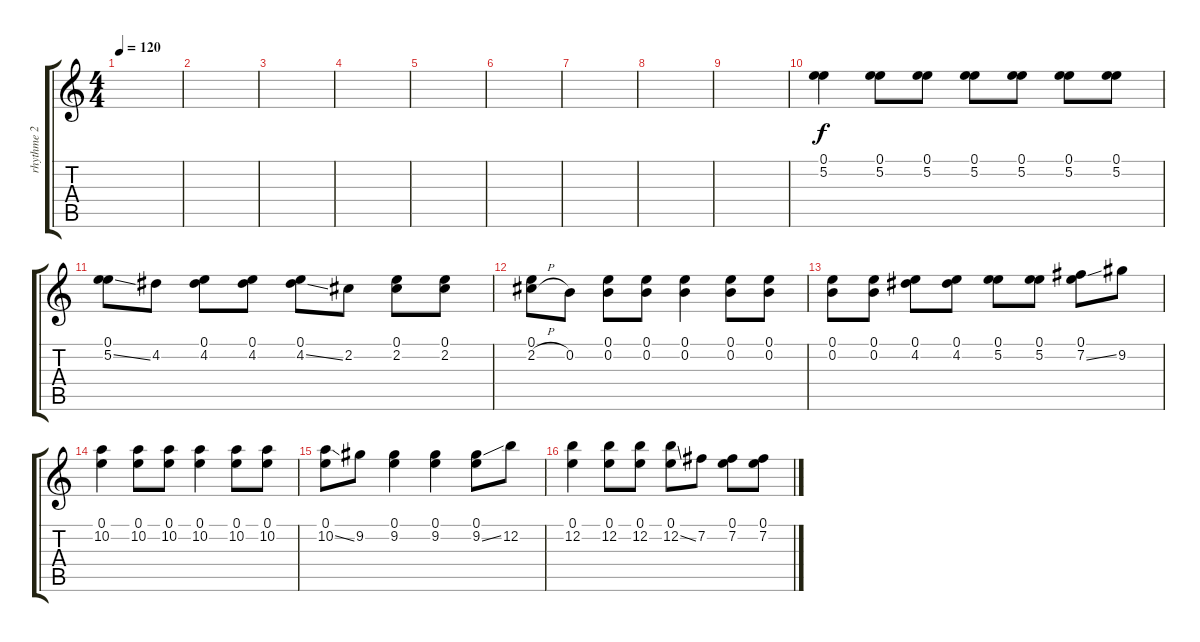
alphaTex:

\track ("rhythme 2" "rhythme 2") {instrument distortionguitar}
\staff {score tabs}
\tuning (E4 B3 G3 D3 A2 E2) {hide}
\ts (4 4)
\tempo 120
\clef g2
\ks c
|
|
|
|
|
|
|
|
|
(0.1 5.2).4 (0.1 5.2).8 (0.1 5.2).8 (0.1 5.2).8 (0.1 5.2).8 (0.1 5.2).8 (0.1 5.2).8 |
(0.1 5.2{ss}).8 4.2.8 (0.1 4.2).8 (0.1 4.2).8 (0.1 4.2{ss}).8 2.2.8 (0.1 2.2).8 (0.1 2.2).8 |
(0.1 2.2{h}).8 0.2.8 (0.1 0.2).8 (0.1 0.2).8 (0.1 0.2).4 (0.1 0.2).8 (0.1 0.2).8 |
(0.1 0.2).8 (0.1 0.2).8 (0.1 4.2).8 (0.1 4.2).8 (0.1 5.2).8 (0.1 5.2).8 (0.1 7.2{ss}).8 9.2.8 |
(0.1 10.2).4 (0.1 10.2).8 (0.1 10.2).8 (0.1 10.2).4 (0.1 10.2).8 (0.1 10.2).8 |
(0.1 10.2{ss}).8 9.2.8 (0.1 9.2).4 (0.1 9.2).4 (0.1 9.2{ss}).8 12.2.8 |
(0.1 12.2).4 (0.1 12.2).8 (0.1 12.2).8 (0.1 12.2{ss}).8 7.2.8 (0.1 7.2).8 (0.1 7.2).8
